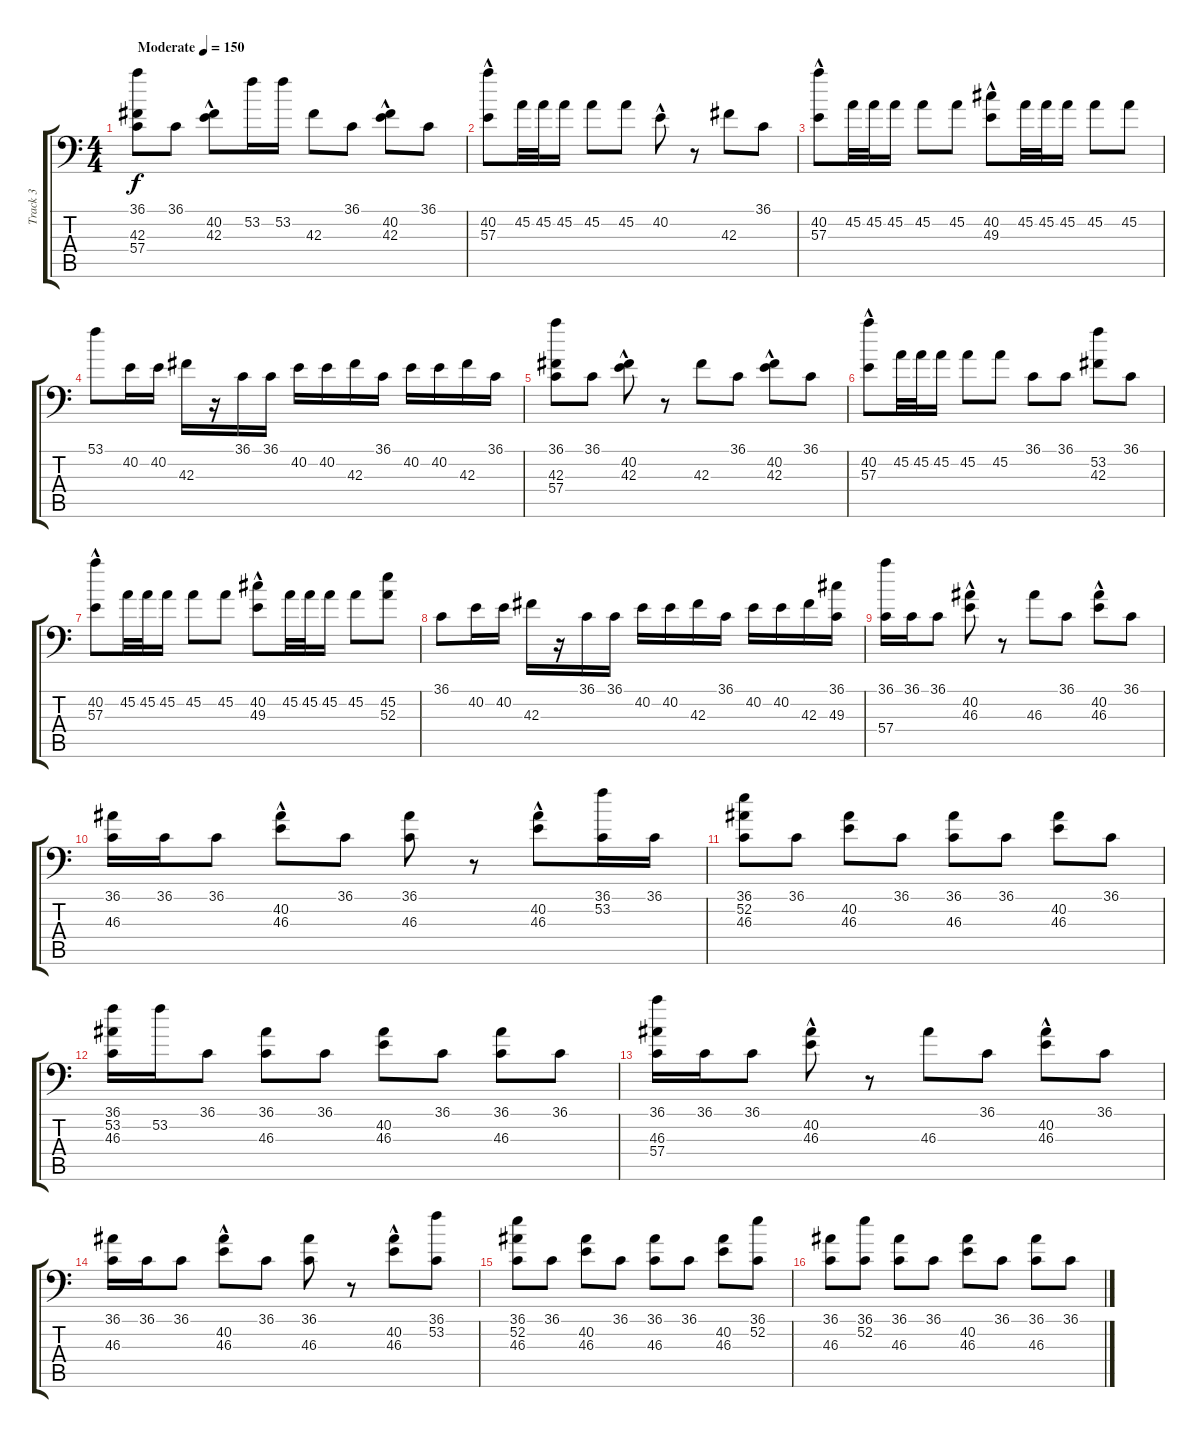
\track ("Track 3" "Track 3") {instrument acousticgrandpiano}
\staff {score tabs}
\tuning (C-1 C-1 C-1 C-1 C-1 C-1) {hide}
\ts (4 4)
\tempo (150 "Moderate")
\clef f4
\ks c
(36.1 42.3 57.4).8{dy f instrument acousticgrandpiano} 36.1.8 (40.2{hac} 42.3).8 53.2.16 53.2.16 42.3.8 36.1.8 (40.2{hac} 42.3).8 36.1.8 |
(40.2{hac} 57.3).8 45.2.32 45.2.32 45.2.16 45.2.8 45.2.8 40.2{hac}.8 r.8 42.3.8 36.1.8 |
(40.2{hac} 57.3).8 45.2.32 45.2.32 45.2.16 45.2.8 45.2.8 (40.2{hac} 49.3).8 45.2.32 45.2.32 45.2.16 45.2.8 45.2.8 |
53.1.8 40.2.16 40.2.16 42.3.16 r.16 36.1.16 36.1.16 40.2.16 40.2.16 42.3.16 36.1.16 40.2.16 40.2.16 42.3.16 36.1.16 |
(36.1 42.3 57.4).8 36.1.8 (40.2{hac} 42.3).8 r.8 42.3.8 36.1.8 (40.2{hac} 42.3).8 36.1.8 |
(40.2{hac} 57.3).8 45.2.32 45.2.32 45.2.16 45.2.8 45.2.8 36.1.8 36.1.8 (53.2 42.3).8 36.1.8 |
(40.2{hac} 57.3).8 45.2.32 45.2.32 45.2.16 45.2.8 45.2.8 (40.2{hac} 49.3).8 45.2.32 45.2.32 45.2.16 45.2.8 (45.2 52.3).8 |
36.1.8 40.2.16 40.2.16 42.3.16 r.16 36.1.16 36.1.16 40.2.16 40.2.16 42.3.16 36.1.16 40.2.16 40.2.16 42.3.16 (36.1 49.3).16 |
(36.1 57.4).16 36.1.16 36.1.8 (40.2{hac} 46.3).8 r.8 46.3.8 36.1.8 (40.2{hac} 46.3).8 36.1.8 |
(36.1 46.3).16 36.1.16 36.1.8 (40.2{hac} 46.3).8 36.1.8 (36.1 46.3).8 r.8 (40.2{hac} 46.3).8 (36.1 53.2).16 36.1.16 |
(36.1 52.2 46.3).8 36.1.8 (40.2 46.3).8 36.1.8 (36.1 46.3).8 36.1.8 (40.2 46.3).8 36.1.8 |
(36.1 53.2 46.3).16 53.2.16 36.1.8 (36.1 46.3).8 36.1.8 (40.2 46.3).8 36.1.8 (36.1 46.3).8 36.1.8 |
(36.1 46.3 57.4).16 36.1.16 36.1.8 (40.2{hac} 46.3).8 r.8 46.3.8 36.1.8 (40.2{hac} 46.3).8 36.1.8 |
(36.1 46.3).16 36.1.16 36.1.8 (40.2{hac} 46.3).8 36.1.8 (36.1 46.3).8 r.8 (40.2{hac} 46.3).8 (36.1 53.2).8 |
(36.1 52.2 46.3).8 36.1.8 (40.2 46.3).8 36.1.8 (36.1 46.3).8 36.1.8 (40.2 46.3).8 (36.1 52.2).8 |
(36.1 46.3).8 (36.1 52.2).8 (36.1 46.3).8 36.1.8 (40.2 46.3).8 36.1.8 (36.1 46.3).8 36.1.8
